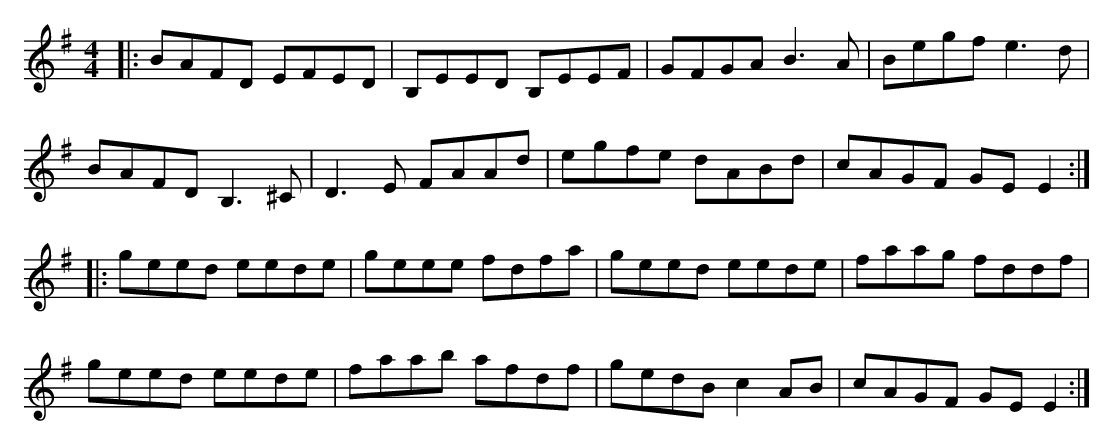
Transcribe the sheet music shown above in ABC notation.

X:1
M:4/4
K:Emin
|:BAFD EFED|B,EED B,EEF|GFGA B3A|Begf e3d|
BAFD B,3^C|D3E FAAd|egfe dABd|cAGF GE E2:|
|:geed eede|geee fdfa|geed eede|faag fddf|
geed eede|faab afdf|gedB c2AB|cAGF GE E2:|
